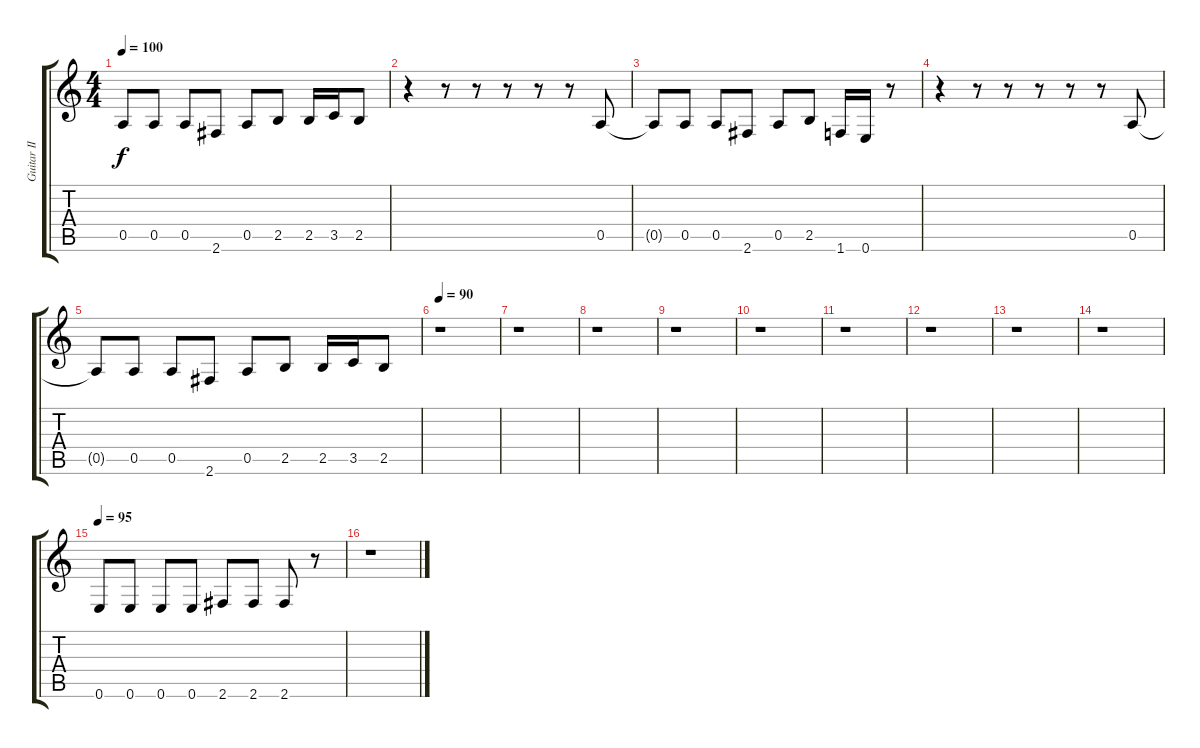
\track ("Guitar II" "Guitar II") {instrument distortionguitar}
\staff {score tabs}
\tuning (E4 B3 G3 D3 A2 E2) {hide}
\ts (4 4)
\tempo 100
\clef g2
\ks c
0.5{t}.8{dy f} 0.5.8 0.5.8 2.6.8 0.5.8 2.5.8 2.5.16 3.5.16 2.5.8 |
r.4 r.8 r.8 r.8 r.8 r.8 0.5.8 |
0.5{t}.8 0.5.8 0.5.8 2.6.8 0.5.8 2.5.8 1.6.16 0.6.16 r.8 |
r.4 r.8 r.8 r.8 r.8 r.8 0.5.8 |
0.5{t}.8 0.5.8 0.5.8 2.6.8 0.5.8 2.5.8 2.5.16 3.5.16 2.5.8 |
\tempo 90
r.1 |
r.1 |
r.1 |
r.1 |
r.1 |
r.1 |
r.1 |
r.1 |
r.1 |
\tempo 95
0.6.8 0.6.8 0.6.8 0.6.8 2.6.8 2.6.8 2.6.8 r.8 |
r.1
